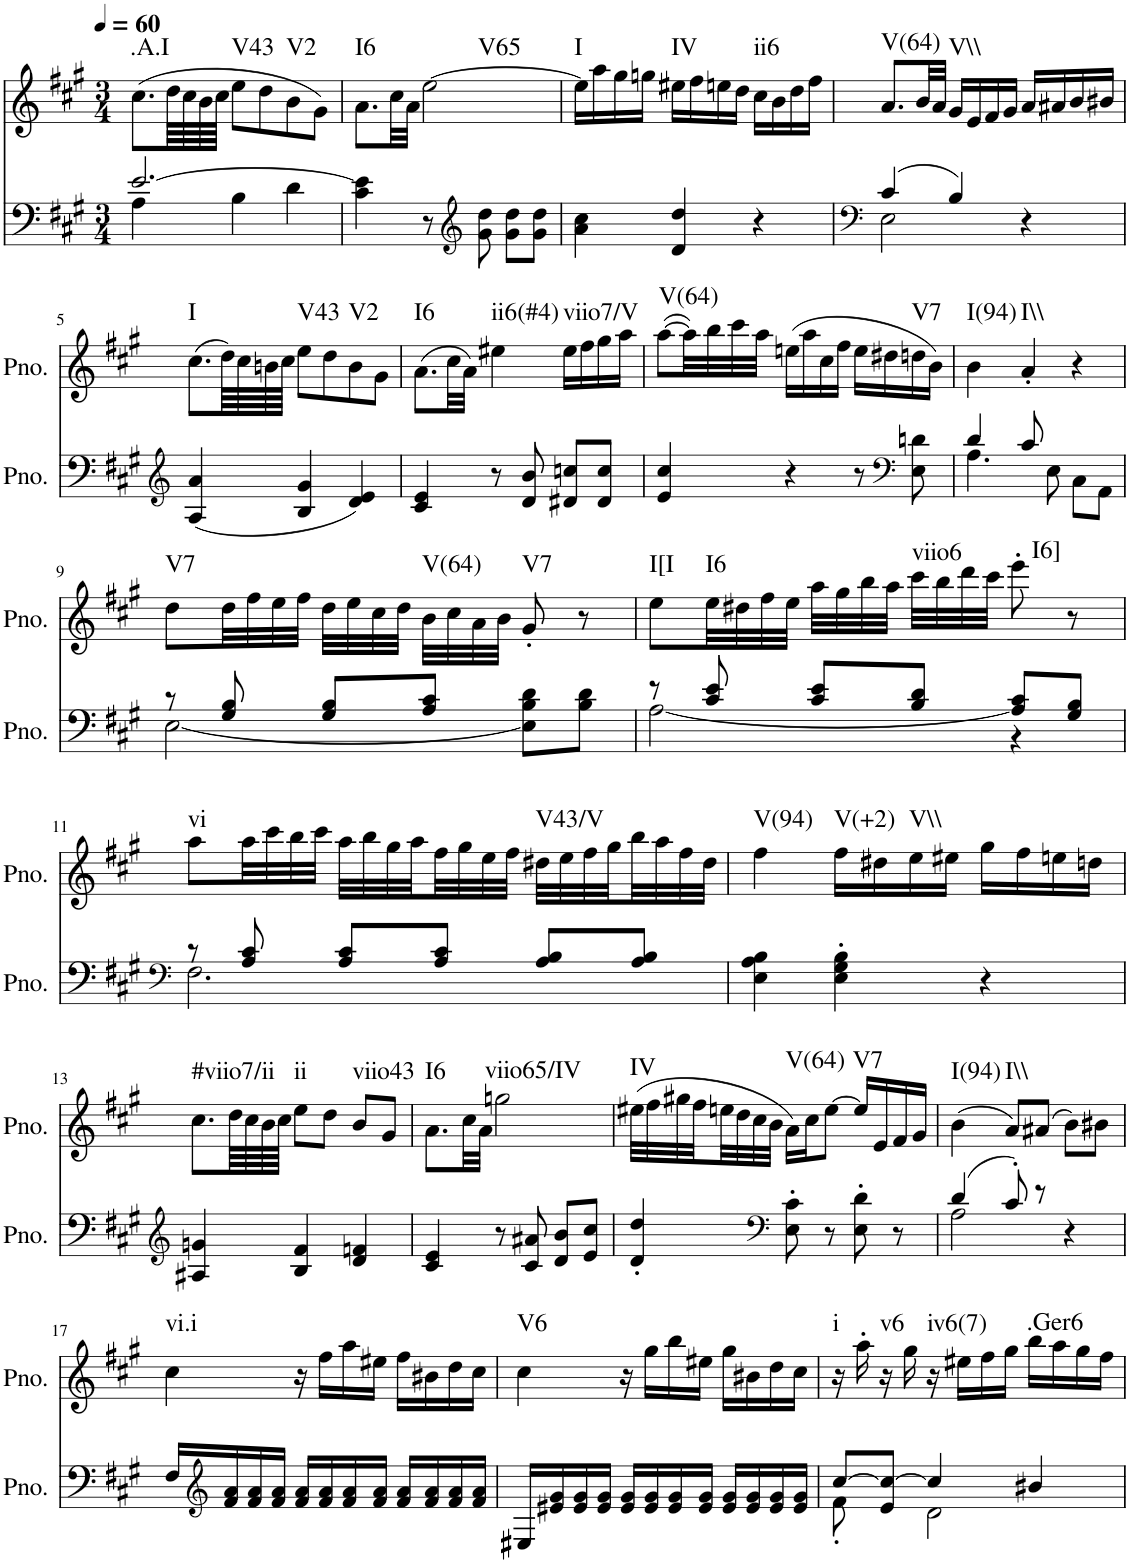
**kern	**kern	**harte
*part2	*part1	*part1
*staff2	*staff1	*
*I"Piano, unbenannt	*I"Piano, unbenannt	*
*I'Pno.	*I'Pno.	*
*clefF4	*clefG2	*
*k[f#c#g#]	*k[f#c#g#]	*
*M3/4	*M3/4	*
*MM60	*MM60	*
=1	=1	=1
*^	*	*
!	!	!	!LO:H:kt=.A.I
[2.e/	4A\	(8.cc#\L	N
.	.	64dd\LLL	.
.	.	64cc#\	.
.	.	64b\	.
.	.	64cc#\JJJJ	.
!	!	!	!LO:H:kt=V43
.	4B\	8ee\L	N
.	.	8dd\	.
!	!	!	!LO:H:kt=V2
.	4d\	8b\	N
.	.	8g#\J)	.
*v	*v	*	*
=2	=2	=2
!	!	!LO:H:kt=I6
4c#\ 4e\]	8.a\L	N
.	32cc#\LL	.
.	32a\JJJ	.
!	!	!LO:H:kt=V65
8r	[2ee\	N
*clefG2	*	*
8g#\ 8dd\	.	.
8g#\ 8dd\L	.	.
8g#\ 8dd\J	.	.
=3	=3	=3
!	!	!LO:H:kt=I
4a\ 4cc#\	16ee\LL]	N
.	16aa\	.
.	16gg#\	.
.	16ggn\JJ	.
!	!	!LO:H:kt=IV
4d/ 4dd/	16ee#X\LL	N
.	16ff#\	.
.	16een\	.
.	16dd\JJ	.
!	!	!LO:H:kt=ii6
4r	16cc#\LL	N
.	16b\	.
.	16dd\	.
.	16ff#\JJ	.
=4	=4	=4
*clefF4	*	*
*^	*	*
!	!	!	!LO:H:kt=V(64)
(4c#/	2E\	8.a/L	N
.	.	32b/LL	.
.	.	32a/JJJ	.
!	!	!	!LO:H:kt=V\\
4B/)	.	16g#/LL	N
.	.	16e/	.
.	.	16f#/	.
.	.	16g#/JJ	.
4r	4ryy	16a/LL	.
.	.	16a#X/	.
.	.	16b/	.
.	.	16b#X/JJ	.
*v	*v	*	*
!!LO:LB:g=z
=5	=5	=5
*clefG2	*	*
!	!	!LO:H:kt=I
(4A/ 4a/	(8.cc#\L	N
.	64dd\LLL)	.
.	64cc#\	.
.	64bn\	.
.	64cc#\JJJJ	.
!	!	!LO:H:kt=V43
4B/ 4g#/	8ee\L	N
.	8dd\	.
!	!	!LO:H:kt=V2
4d/ 4e/)	8b\	N
.	8g#\J	.
=6	=6	=6
!	!	!LO:H:kt=I6
4c#/ 4e/	(8.a\L	N
.	32cc#\LL	.
.	32a\JJJ)	.
!	!	!LO:H:kt=ii6(#4)
8r	4ee#X\	N
8d/ 8b/	.	.
!	!	!LO:H:kt=viio7/V
8d#X/ 8ccn/L	16ee#\LL	N
.	16ff#\	.
8d#/ 8cc/J	16gg#\	.
.	16aa\JJ	.
=7	=7	=7
!	!	!LO:H:kt=V(64)
4e/ 4cc#/	([8aa\L	N
.	32aa\LL])	.
.	32bb\	.
.	32ccc#\	.
.	32aa\JJJ	.
4r	(16een\LL	.
.	16aa\	.
.	16cc#\	.
.	16ff#\JJ	.
8r	16ee\LL	.
.	16dd#X\	.
*clefF4	*	*
!	!	!LO:H:kt=V7
8E\ 8dn\	16ddn\	N
.	16b\JJ)	.
=8	=8	=8
*^	*	*
!	!	!	!LO:H:kt=I(94)
4d/	4.A\	4b\	N
!	!	!	!LO:H:kt=I\\
8c#/	.	4a'/	N
8ryy	8E\	.	.
4ryy	8C#\L	4r	.
.	8AA\J	.	.
!!LO:LB:g=z
=9	=9	=9	=9
!	!	!	!LO:H:kt=V7
8r	[2E\	8dd\L	N
8G#/ 8B/	.	32dd\LL	.
.	.	32ff#\	.
.	.	32ee\	.
.	.	32ff#\JJJ	.
8G#/ 8B/L	.	32dd\LLL	.
.	.	32ee\	.
.	.	32cc#\	.
.	.	32dd\JJJ	.
!	!	!	!LO:H:kt=V(64)
8A/ 8c#/J	.	32b\LLL	N
.	.	32cc#\	.
.	.	32a\	.
.	.	32b\JJJ	.
!	!	!	!LO:H:kt=V7
8E\] 8B\ 8d\L	4ryy	8g#'/	N
8B\ 8d\J	.	8r	.
=10	=10	=10	=10
!	!	!	!LO:H:kt=I[I
8r	[2A\	8ee\L	N
!	!	!	!LO:H:kt=I6
8c#/ 8e/	.	32ee\LL	N
.	.	32dd#X\	.
.	.	32ff#\	.
.	.	32ee\JJJ	.
8c#/ 8e/L	.	32aa\LLL	.
.	.	32gg#\	.
.	.	32bb\	.
.	.	32aa\JJJ	.
!	!	!	!LO:H:kt=viio6
8B/ 8d/J	.	32ccc#\LLL	N
.	.	32bb\	.
.	.	32ddd\	.
.	.	32ccc#\JJJ	.
!	!	!	!LO:H:kt=I6]
8A/] 8c#/L	4r	8eee'\	N
8G#/ 8B/J	.	8r	.
!!LO:LB:g=z
=11	=11	=11	=11
*clefF4	*	*	*
!	!	!	!LO:H:kt=vi
8r	2.F#\	8aa\L	N
8A/ 8c#/	.	32aa\LL	.
.	.	32ccc#\	.
.	.	32bb\	.
.	.	32ccc#\JJJ	.
8A/ 8c#/L	.	32aa\LLL	.
.	.	32bb\	.
.	.	32gg#\	.
.	.	32aa\	.
8A/ 8c#/J	.	32ff#\	.
.	.	32gg#\	.
.	.	32ee\	.
.	.	32ff#\JJJ	.
!	!	!	!LO:H:kt=V43/V
8A/ 8B/L	.	32dd#X\LLL	N
.	.	32ee\	.
.	.	32ff#\	.
.	.	32gg#\	.
8A/ 8B/J	.	32bb\	.
.	.	32aa\	.
.	.	32ff#\	.
.	.	32dd#\JJJ	.
*v	*v	*	*
=12	=12	=12
!	!	!LO:H:kt=V(94)
4E\ 4A\ 4B\	4ff#\	N
!	!	!LO:H:kt=V(+2)
4E\' 4G#\' 4B\'	16ff#\LL	N
.	16dd#X\	.
!	!	!LO:H:kt=V\\
.	16ee\	N
.	16ee#X\JJ	.
4r	16gg#\LL	.
.	16ff#\	.
.	16een\	.
.	16ddn\JJ	.
!!LO:LB:g=z
=13	=13	=13
*clefG2	*	*
!	!	!LO:H:kt=#viio7/ii
4A#X/ 4gn/	8.cc#\L	N
.	64dd\LLL	.
.	64cc#\	.
.	64b\	.
.	64cc#\JJJJ	.
!	!	!LO:H:kt=ii
4B/ 4f#/	8ee\L	N
.	8dd\J	.
!	!	!LO:H:kt=viio43
4d/ 4fn/	8b/L	N
.	8g#/J	.
=14	=14	=14
!	!	!LO:H:kt=I6
4c#/ 4e/	8.a\L	N
.	32cc#\LL	.
.	32a\JJJ	.
!	!	!LO:H:kt=viio65/IV
8r	2ggn\	N
8c#/ 8a#X/	.	.
8d/ 8b/L	.	.
8e/ 8cc#/J	.	.
=15	=15	=15
!	!	!LO:H:kt=IV
4d/' 4dd/'	(32ee#X\LLL	N
.	32ff#\	.
.	32gg#X\	.
.	32ff#\	.
.	32een\	.
.	32dd\	.
.	32cc#\	.
.	32b\JJJ	.
*clefF4	*	*
!	!	!LO:H:kt=V(64)
8E\' 8c#\'	16a\LL)	N
.	16cc#\J	.
8r	[8ee\J	.
!	!	!LO:H:kt=V7
8E\' 8d\'	16ee/LL]	N
.	16e/	.
8r	16f#/	.
.	16g#/JJ	.
=16	=16	=16
*^	*	*
!	!	!	!LO:H:kt=I(94)
(4d/	2A\	(4b\	N
!	!	!	!LO:H:kt=I\\
8c#'/)	.	8a/L)	N
8r	.	(8a#X/J	.
4r	4ryy	8b\L)	.
.	.	8b#X\J	.
*v	*v	*	*
!!LO:LB:g=z
=17	=17	=17
!	!	!LO:H:kt=vi.i
16F#/LL	4cc#\	N
*clefG2	*	*
16f#/ 16a/	.	.
16f#/ 16a/	.	.
16f#/ 16a/JJ	.	.
16f#/ 16a/LL	16r	.
16f#/ 16a/	16ff#\LL	.
16f#/ 16a/	16aa\	.
16f#/ 16a/JJ	16ee#X\JJ	.
16f#/ 16a/LL	16ff#\LL	.
16f#/ 16a/	16b#X\	.
16f#/ 16a/	16dd\	.
16f#/ 16a/JJ	16cc#\JJ	.
=18	=18	=18
!	!	!LO:H:kt=V6
16E#X/LL	4cc#\	N
16e#X/ 16g#/	.	.
16e#/ 16g#/	.	.
16e#/ 16g#/JJ	.	.
16e#/ 16g#/LL	16r	.
16e#/ 16g#/	16gg#\LL	.
16e#/ 16g#/	16bb\	.
16e#/ 16g#/JJ	16ee#X\JJ	.
16e#/ 16g#/LL	16gg#\LL	.
16e#/ 16g#/	16b#X\	.
16e#/ 16g#/	16dd\	.
16e#/ 16g#/JJ	16cc#\JJ	.
=19	=19	=19
*^	*	*
!	!	!	!LO:H:kt=i
[8cc#/L	8f#'\	16r	N
.	.	16aa'\	.
!	!	!	!LO:H:kt=v6
8e/ 8cc#/_J	8ryy	16r	N
.	.	16gg#\	.
!	!	!	!LO:H:kt=iv6(7)
4cc#/]	2d\	16r	N
.	.	16ee#X\LL	.
.	.	16ff#\	.
.	.	16gg#\JJ	.
!	!	!	!LO:H:kt=.Ger6
4b#X/	.	16bb\LL	N
.	.	16aa\	.
.	.	16gg#\	.
.	.	16ff#\JJ	.
*v	*v	*	*
=	=	=
*-	*-	*-
